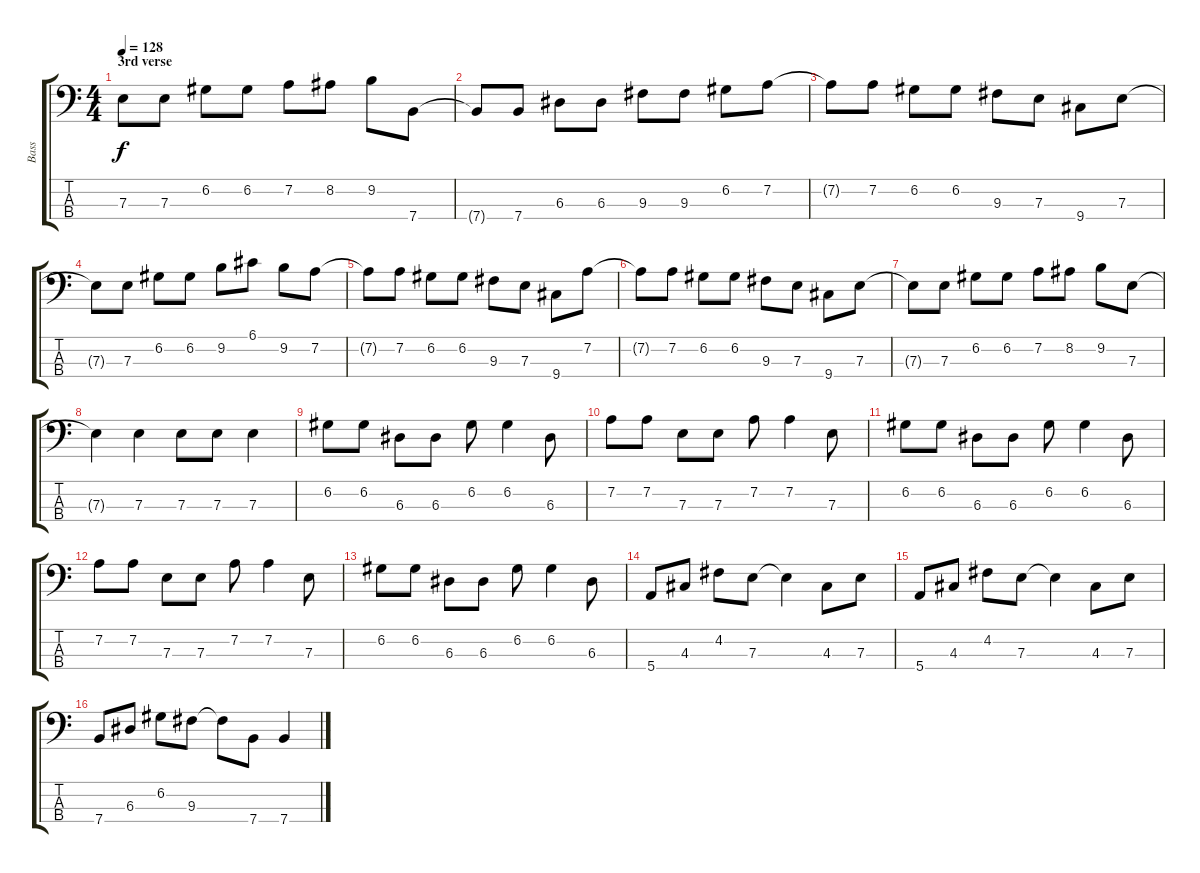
\track ("Bass" "Bass") {instrument electricbassfinger}
\staff {score tabs}
\tuning (G2 D2 A1 E1) {hide}
\ts (4 4)
\section ("" "3rd verse")
\tempo 128
\clef f4
\ks c
7.3.8{dy f} 7.3.8 6.2.8 6.2.8 7.2.8 8.2.8 9.2.8 7.4.8 |
7.4{t}.8 7.4.8 6.3.8 6.3.8 9.3.8 9.3.8 6.2.8 7.2.8 |
7.2{t}.8 7.2.8 6.2.8 6.2.8 9.3.8 7.3.8 9.4.8 7.3.8 |
7.3{t}.8 7.3.8 6.2.8 6.2.8 9.2.8 6.1.8 9.2.8 7.2.8 |
7.2{t}.8 7.2.8 6.2.8 6.2.8 9.3.8 7.3.8 9.4.8 7.2.8 |
7.2{t}.8 7.2.8 6.2.8 6.2.8 9.3.8 7.3.8 9.4.8 7.3.8 |
7.3{t}.8 7.3.8 6.2.8 6.2.8 7.2.8 8.2.8 9.2.8 7.3.8 |
7.3{t}.4 7.3.4 7.3.8 7.3.8 7.3.4 |
6.2.8 6.2.8 6.3.8 6.3.8 6.2.8 6.2.4 6.3.8 |
7.2.8 7.2.8 7.3.8 7.3.8 7.2.8 7.2.4 7.3.8 |
6.2.8 6.2.8 6.3.8 6.3.8 6.2.8 6.2.4 6.3.8 |
7.2.8 7.2.8 7.3.8 7.3.8 7.2.8 7.2.4 7.3.8 |
6.2.8 6.2.8 6.3.8 6.3.8 6.2.8 6.2.4 6.3.8 |
5.4.8 4.3.8 4.2.8 7.3.8 7.3{t}.4 4.3.8 7.3.8 |
5.4.8 4.3.8 4.2.8 7.3.8 7.3{t}.4 4.3.8 7.3.8 |
7.4.8 6.3.8 6.2.8 9.3.8 9.3{t}.8 7.4.8 7.4.4
